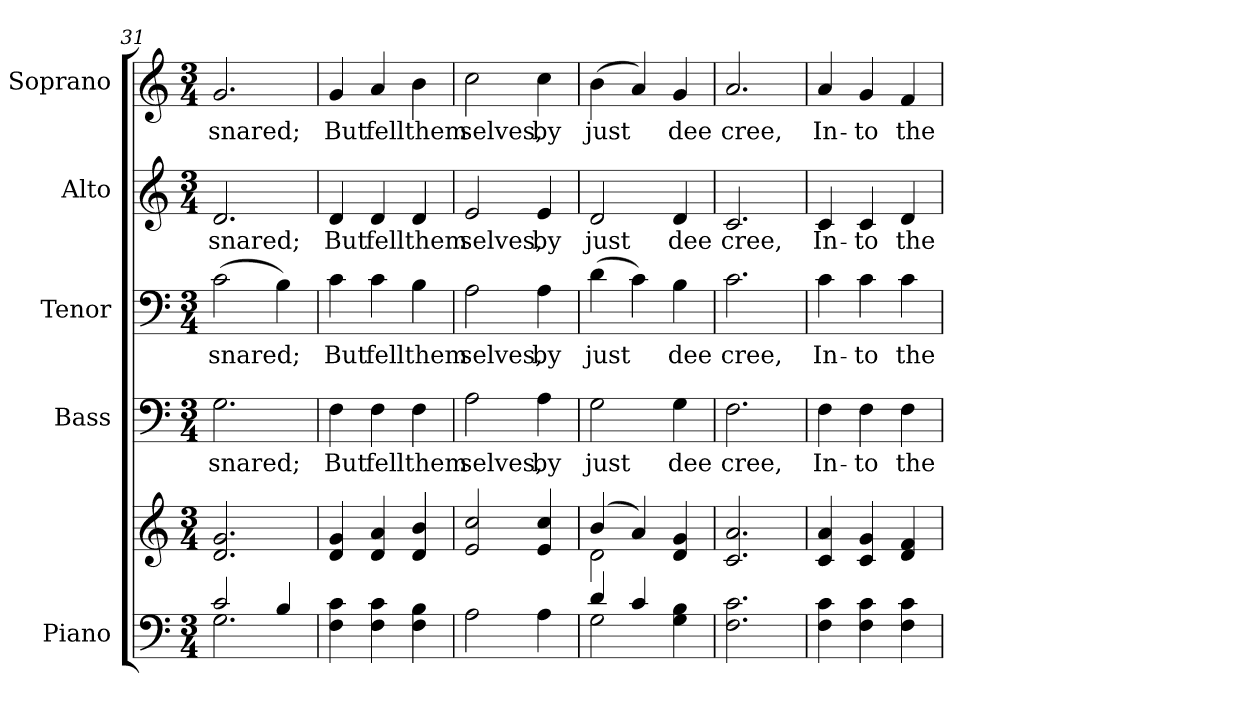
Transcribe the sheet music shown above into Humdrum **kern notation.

**kern	**kern	**kern	**text	**kern	**text	**kern	**text	**kern	**text
*part5	*part5	*part4	*part4	*part3	*part3	*part2	*part2	*part1	*part1
*staff6	*staff5	*staff4	*staff4	*staff3	*staff3	*staff2	*staff2	*staff1	*staff1
*I"Piano	*	*I"Bass	*	*I"Tenor	*	*I"Alto	*	*I"Soprano	*
*I'Pno.	*	*I'B.	*	*I'T.	*	*I'A.	*	*I'S.	*
!!LO:PB:g=z
*clefF4	*clefG2	*clefF4	*	*clefF4	*	*clefG2	*	*clefG2	*
*k[]	*k[]	*k[]	*	*k[]	*	*k[]	*	*k[]	*
*C:	*C:	*C:	*	*C:	*	*C:	*	*C:	*
*M3/4	*M3/4	*M3/4	*	*M3/4	*	*M3/4	*	*M3/4	*
=31	=31	=31	=31	=31	=31	=31	=31	=31	=31
*^	*	*	*	*	*	*	*	*	*
!	!	!	!	!LO:LY:b:color=#000000	!	!	!	!	!	!
!	!	!	!	!	!	!LO:LY:b:color=#000000	!	!	!	!
!	!	!	!	!	!	!	!	!LO:LY:b:color=#000000	!	!
!	!	!	!	!	!	!	!	!	!	!LO:LY:b:color=#000000
2ci/	2.Gi\	2.di/ 2.gi	2.Gi\	-snared;	(2ci\	-snared;	2.di/	-snared;	2.gi/	-snared;
4Bi/	.	.	.	.	4Bi\)	.	.	.	.	.
*v	*v	*	*	*	*	*	*	*	*	*
=32	=32	=32	=32	=32	=32	=32	=32	=32	=32
!	!	!	!LO:LY:b:color=#000000	!	!	!	!	!	!
!	!	!	!	!	!LO:LY:b:color=#000000	!	!	!	!
!	!	!	!	!	!	!	!LO:LY:b:color=#000000	!	!
!	!	!	!	!	!	!	!	!	!LO:LY:b:color=#000000
4Fi\ 4ci	4di/ 4gi	4Fi\	But	4ci\	But	4di/	But	4gi/	But
!	!	!	!LO:LY:b:color=#000000	!	!	!	!	!	!
!	!	!	!	!	!LO:LY:b:color=#000000	!	!	!	!
!	!	!	!	!	!	!	!LO:LY:b:color=#000000	!	!
!	!	!	!	!	!	!	!	!	!LO:LY:b:color=#000000
4Fi\ 4ci	4di/ 4ai	4Fi\	fell	4ci\	fell	4di/	fell	4ai/	fell
!	!	!	!LO:LY:b:color=#000000	!	!	!	!	!	!
!	!	!	!	!	!LO:LY:b:color=#000000	!	!	!	!
!	!	!	!	!	!	!	!LO:LY:b:color=#000000	!	!
!	!	!	!	!	!	!	!	!	!LO:LY:b:color=#000000
4Fi\ 4Bi	4di/ 4bi	4Fi\	them	4Bi\	them	4di/	them	4bi\	them
=33	=33	=33	=33	=33	=33	=33	=33	=33	=33
!	!	!	!LO:LY:b:color=#000000	!	!	!	!	!	!
!	!	!	!	!	!LO:LY:b:color=#000000	!	!	!	!
!	!	!	!	!	!	!	!LO:LY:b:color=#000000	!	!
!	!	!	!	!	!	!	!	!	!LO:LY:b:color=#000000
2Ai\	2ei/ 2cci	2Ai\	selves,	2Ai\	selves,	2ei/	selves,	2cci\	selves,
!	!	!	!LO:LY:b:color=#000000	!	!	!	!	!	!
!	!	!	!	!	!LO:LY:b:color=#000000	!	!	!	!
!	!	!	!	!	!	!	!LO:LY:b:color=#000000	!	!
!	!	!	!	!	!	!	!	!	!LO:LY:b:color=#000000
4Ai\	4ei/ 4cci	4Ai\	by	4Ai\	by	4ei/	by	4cci\	by
=34	=34	=34	=34	=34	=34	=34	=34	=34	=34
*^	*^	*	*	*	*	*	*	*	*
!	!	!	!	!	!LO:LY:b:color=#000000	!	!	!	!	!	!
!	!	!	!	!	!	!	!LO:LY:b:color=#000000	!	!	!	!
!	!	!	!	!	!	!	!	!	!LO:LY:b:color=#000000	!	!
!	!	!	!	!	!	!	!	!	!	!	!LO:LY:b:color=#000000
4di/	2Gi\	(4bi/	2di\	2Gi\	just	(4di\	just	2di/	just	(4bi\	just
4ci/	.	4ai/)	.	.	.	4ci\)	.	.	.	4ai/)	.
!	!	!	!	!	!LO:LY:b:color=#000000	!	!	!	!	!	!
!	!	!	!	!	!	!	!LO:LY:b:color=#000000	!	!	!	!
!	!	!	!	!	!	!	!	!	!LO:LY:b:color=#000000	!	!
!	!	!	!	!	!	!	!	!	!	!	!LO:LY:b:color=#000000
4Gi\ 4Bi	4ryy	4di/ 4gi	4ryy	4Gi\	dee	4Bi\	dee	4di/	dee	4gi/	dee
*v	*v	*	*	*	*	*	*	*	*	*	*
*	*v	*v	*	*	*	*	*	*	*	*
=35	=35	=35	=35	=35	=35	=35	=35	=35	=35
*^	*^	*	*	*	*	*	*	*	*
!	!	!	!	!	!LO:LY:b:color=#000000	!	!	!	!	!	!
*v	*v	*	*	*	*	*	*	*	*	*	*
*	*v	*v	*	*	*	*	*	*	*	*
*^	*^	*	*	*	*	*	*	*	*
!	!	!	!	!	!	!	!LO:LY:b:color=#000000	!	!	!	!
*v	*v	*	*	*	*	*	*	*	*	*	*
*	*v	*v	*	*	*	*	*	*	*	*
*^	*^	*	*	*	*	*	*	*	*
!	!	!	!	!	!	!	!	!	!LO:LY:b:color=#000000	!	!
*v	*v	*	*	*	*	*	*	*	*	*	*
*	*v	*v	*	*	*	*	*	*	*	*
*^	*^	*	*	*	*	*	*	*	*
!	!	!	!	!	!	!	!	!	!	!	!LO:LY:b:color=#000000
*v	*v	*	*	*	*	*	*	*	*	*	*
*	*v	*v	*	*	*	*	*	*	*	*
2.Fi\ 2.ci	2.ci/ 2.ai	2.Fi\	cree,	2.ci\	cree,	2.ci/	cree,	2.ai/	cree,
=36	=36	=36	=36	=36	=36	=36	=36	=36	=36
!	!	!	!LO:LY:b:color=#000000	!	!	!	!	!	!
!	!	!	!	!	!LO:LY:b:color=#000000	!	!	!	!
!	!	!	!	!	!	!	!LO:LY:b:color=#000000	!	!
!	!	!	!	!	!	!	!	!	!LO:LY:b:color=#000000
4Fi\ 4ci	4ci/ 4ai	4Fi\	In-	4ci\	In-	4ci/	In-	4ai/	In-
!	!	!	!LO:LY:b:color=#000000	!	!	!	!	!	!
!	!	!	!	!	!LO:LY:b:color=#000000	!	!	!	!
!	!	!	!	!	!	!	!LO:LY:b:color=#000000	!	!
!	!	!	!	!	!	!	!	!	!LO:LY:b:color=#000000
4Fi\ 4ci	4ci/ 4gi	4Fi\	-to	4ci\	-to	4ci/	-to	4gi/	-to
!	!	!	!LO:LY:b:color=#000000	!	!	!	!	!	!
!	!	!	!	!	!LO:LY:b:color=#000000	!	!	!	!
!	!	!	!	!	!	!	!LO:LY:b:color=#000000	!	!
!	!	!	!	!	!	!	!	!	!LO:LY:b:color=#000000
4Fi\ 4ci	4di/ 4fi	4Fi\	the	4ci\	the	4di/	the	4fi/	the
=	=	=	=	=	=	=	=	=	=
*-	*-	*-	*-	*-	*-	*-	*-	*-	*-
